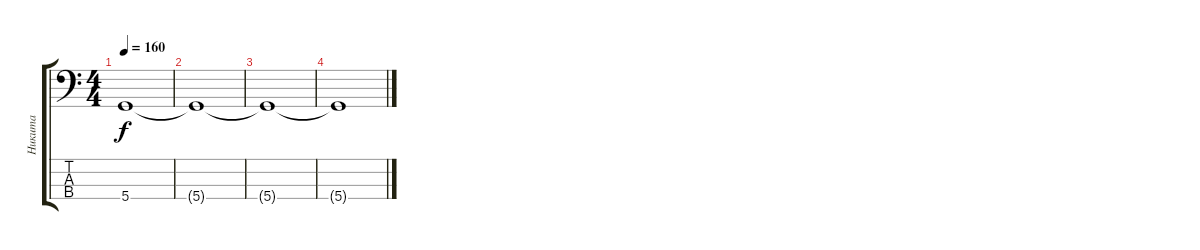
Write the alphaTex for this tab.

\track ("Никита" "Никита") {instrument electricbassfinger}
\staff {score tabs}
\tuning (G2 D2 A1 D1) {hide}
\ts (4 4)
\tempo 160
\clef f4
\ks c
5.4.1{dy f} |
5.4{t}.1 |
5.4{t}.1 |
5.4{t}.1
